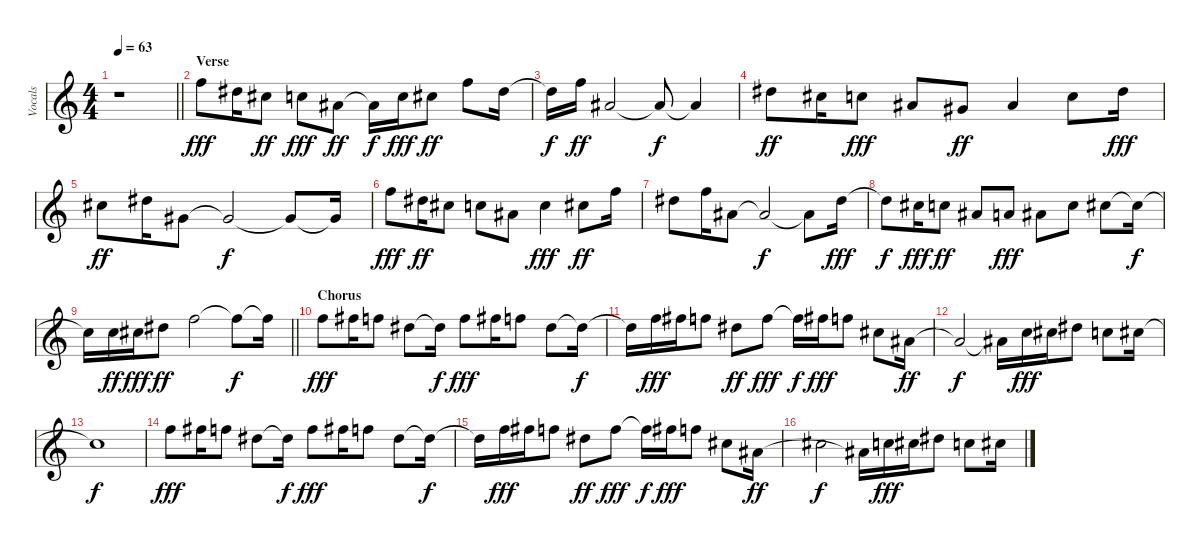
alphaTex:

\track ("Vocals" "Vocals") {instrument voiceoohs}
\staff {score}
\tuning (E4 B3 G3 D3 A2 E2) {hide}
\ts (4 4)
\tempo 63
\clef g2
\barLineRight lightlight
\ks c
r.1{dy fff} |
\section ("" "Verse")
13.1.8 11.1.16 9.1.8{dy ff} 8.1.8{dy fff} 6.1.8{dy ff} 6.1{t}.16{dy f} 8.1.16{dy fff} 9.1.8{dy ff} 13.1.8 11.1.16 |
11.1{t}.16{dy f} 13.1.16{dy ff} 11.2.2 11.2{t}.8{dy f} 11.2{t}.4 |
11.1.8{dy ff} 9.1.16 8.1.8{dy fff} 6.1.8 4.1.8{dy ff} 6.1.4 8.1.8 11.1.16{dy fff} |
9.1.8{dy ff} 11.1.16 9.2.8 9.2{t}.2{dy f} 9.2{t}.8 9.2{t}.16 |
13.1.8{dy fff} 11.1.16{dy ff} 9.1.8 8.1.8 6.1.8 8.1.4{dy fff} 9.1.8{dy ff} 13.1.16 |
11.1.8 13.1.16 11.2.8 11.2{t}.2{dy f} 11.2{t}.8 11.1.16{dy fff} |
11.1{t}.8{dy f} 9.1.16{dy fff} 8.1.8{dy ff} 6.1.8 5.1.8{dy fff} 6.1.8 8.1.8 9.1.8 9.1{t}.16{dy f} |
\barLineRight lightlight
9.1{t}.16 8.1.16{dy ff} 9.1.16{dy fff} 11.1.8{dy ff} 13.1.2 13.1{t}.8{dy f} 13.1{t}.16 |
\section ("" "Chorus")
13.1.8{dy fff} 14.1.16 13.1.8 11.1.8 11.1{t}.16{dy f} 13.1.8{dy fff} 14.1.16 13.1.8 11.1.8 11.1{t}.16{dy f} |
11.1{t}.16 13.1.16{dy fff} 14.1.16 13.1.8 11.1.8{dy ff} 13.1.8{dy fff} 13.1{t}.16{dy f} 14.1.16{dy fff} 13.1.8 14.2.8 15.3.16{dy ff} |
15.3{t}.2{dy f} 15.3{t}.16 13.2.16{dy fff} 14.2.16 11.1.8 13.2.8 14.2.16 |
14.2{t}.1{dy f} |
13.1.8{dy fff} 14.1.16 13.1.8 11.1.8 11.1{t}.16{dy f} 13.1.8{dy fff} 14.1.16 13.1.8 11.1.8 11.1{t}.16{dy f} |
11.1{t}.16 13.1.16{dy fff} 14.1.16 13.1.8 11.1.8{dy ff} 13.1.8{dy fff} 13.1{t}.16{dy f} 14.1.16{dy fff} 13.1.8 14.2.8 15.3.16{dy ff} |
14.2.2{dy f} 15.3{t}.16 13.2.16{dy fff} 14.2.16 11.1.8 13.2.8 14.2.16
